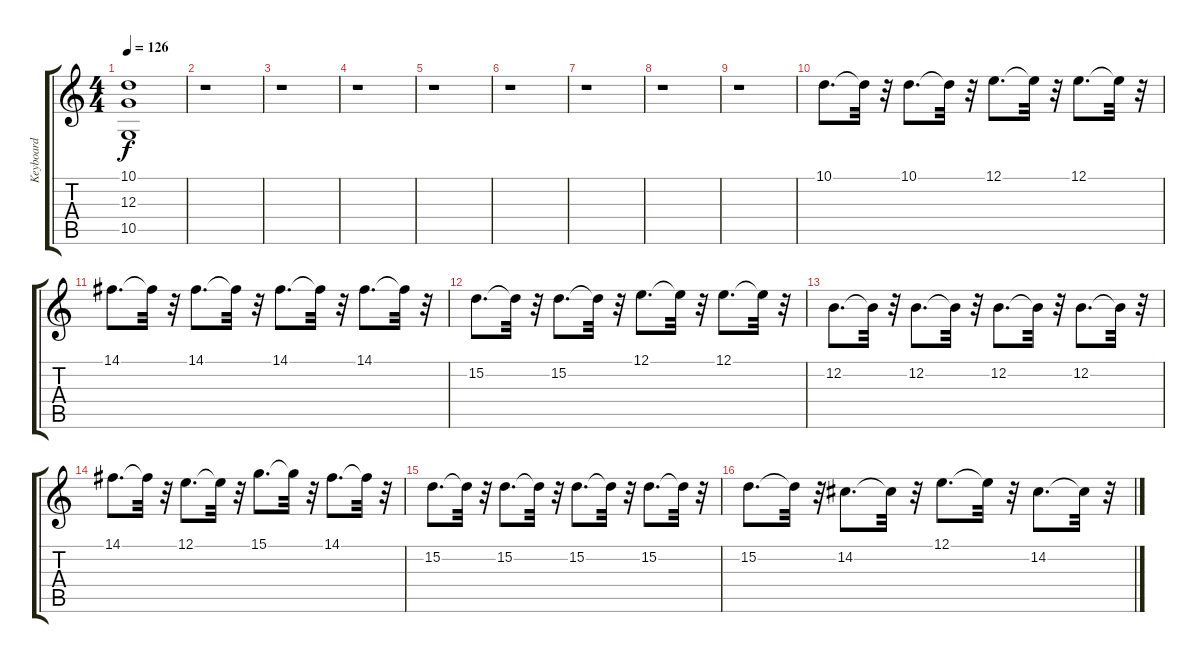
\track ("Keyboard" "Keyboard") {instrument lead2sawtooth}
\staff {score tabs}
\tuning (E4 B3 G3 D3 A2 E2) {hide}
\ts (4 4)
\tempo 126
\clef g2
\ks c
(10.1{t} 12.3{t} 10.5{t}).1{dy f} |
r.1 |
r.1 |
r.1 |
r.1 |
r.1 |
r.1 |
r.1 |
r.1 |
10.1.8{d} 10.1{t}.32 r.32 10.1.8{d} 10.1{t}.32 r.32 12.1.8{d} 12.1{t}.32 r.32 12.1.8{d} 12.1{t}.32 r.32 |
14.1.8{d} 14.1{t}.32 r.32 14.1.8{d} 14.1{t}.32 r.32 14.1.8{d} 14.1{t}.32 r.32 14.1.8{d} 14.1{t}.32 r.32 |
15.2.8{d} 15.2{t}.32 r.32 15.2.8{d} 15.2{t}.32 r.32 12.1.8{d} 12.1{t}.32 r.32 12.1.8{d} 12.1{t}.32 r.32 |
12.2.8{d} 12.2{t}.32 r.32 12.2.8{d} 12.2{t}.32 r.32 12.2.8{d} 12.2{t}.32 r.32 12.2.8{d} 12.2{t}.32 r.32 |
14.1.8{d} 14.1{t}.32 r.32 12.1.8{d} 12.1{t}.32 r.32 15.1.8{d} 15.1{t}.32 r.32 14.1.8{d} 14.1{t}.32 r.32 |
15.2.8{d} 15.2{t}.32 r.32 15.2.8{d} 15.2{t}.32 r.32 15.2.8{d} 15.2{t}.32 r.32 15.2.8{d} 15.2{t}.32 r.32 |
15.2.8{d} 15.2{t}.32 r.32 14.2.8{d} 14.2{t}.32 r.32 12.1.8{d} 12.1{t}.32 r.32 14.2.8{d} 14.2{t}.32 r.32
